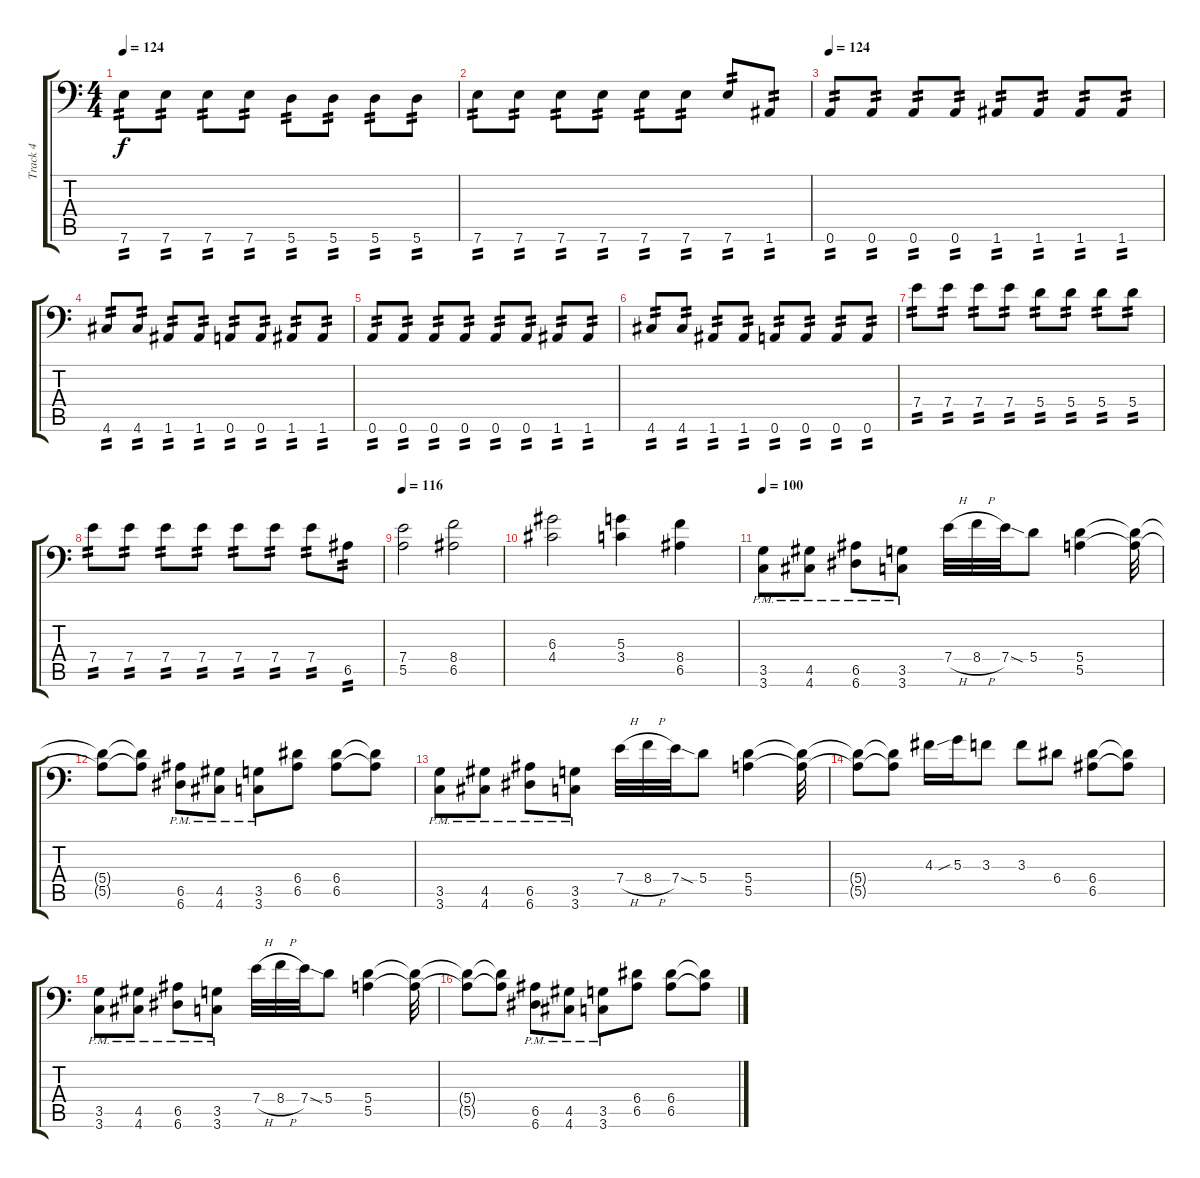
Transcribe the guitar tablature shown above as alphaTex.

\track ("Track 4" "Track 4") {instrument overdrivenguitar}
\staff {score tabs}
\tuning (B3 Gb3 D3 A2 E2 A1) {hide}
\ts (4 4)
\tempo 124
\clef f4
\ks c
7.6.8{tp 2 dy f} 7.6.8{tp 2} 7.6.8{tp 2} 7.6.8{tp 2} 5.6.8{tp 2} 5.6.8{tp 2} 5.6.8{tp 2} 5.6.8{tp 2} |
7.6.8{tp 2} 7.6.8{tp 2} 7.6.8{tp 2} 7.6.8{tp 2} 7.6.8{tp 2} 7.6.8{tp 2} 7.6.8{tp 2} 1.6.8{tp 2} |
\tempo 124
0.6.8{tp 2} 0.6.8{tp 2} 0.6.8{tp 2} 0.6.8{tp 2} 1.6.8{tp 2} 1.6.8{tp 2} 1.6.8{tp 2} 1.6.8{tp 2} |
4.6.8{tp 2} 4.6.8{tp 2} 1.6.8{tp 2} 1.6.8{tp 2} 0.6.8{tp 2} 0.6.8{tp 2} 1.6.8{tp 2} 1.6.8{tp 2} |
0.6.8{tp 2} 0.6.8{tp 2} 0.6.8{tp 2} 0.6.8{tp 2} 0.6.8{tp 2} 0.6.8{tp 2} 1.6.8{tp 2} 1.6.8{tp 2} |
4.6.8{tp 2} 4.6.8{tp 2} 1.6.8{tp 2} 1.6.8{tp 2} 0.6.8{tp 2} 0.6.8{tp 2} 0.6.8{tp 2} 0.6.8{tp 2} |
7.4.8{tp 2} 7.4.8{tp 2} 7.4.8{tp 2} 7.4.8{tp 2} 5.4.8{tp 2} 5.4.8{tp 2} 5.4.8{tp 2} 5.4.8{tp 2} |
7.4.8{tp 2} 7.4.8{tp 2} 7.4.8{tp 2} 7.4.8{tp 2} 7.4.8{tp 2} 7.4.8{tp 2} 7.4.8{tp 2} 6.5.8{tp 2} |
\tempo 116
(7.4 5.5).2 (8.4 6.5).2 |
(6.3 4.4).2 (5.3 3.4).4 (8.4 6.5).4 |
\tempo 116
\tempo 100
(3.5{pm} 3.6{pm}).8 (4.5{pm} 4.6{pm}).8 (6.5{pm} 6.6{pm}).8 (3.5{pm} 3.6{pm}).8 7.4{h}.32 8.4{h}.32 7.4{sod}.32 5.4.8 (5.4 5.5).4 (5.4{t} 5.5{t}).32 |
(5.4{t} 5.5{t}).8 (5.4{t} 5.5{t}).8 (6.5{pm} 6.6{pm}).8 (4.5{pm} 4.6{pm}).8 (3.5{pm} 3.6{pm}).8 (6.4 6.5).8 (6.4 6.5).8 (6.4{t} 6.5{t}).8 |
(3.5{pm} 3.6{pm}).8 (4.5{pm} 4.6{pm}).8 (6.5{pm} 6.6{pm}).8 (3.5{pm} 3.6{pm}).8 7.4{h}.32 8.4{h}.32 7.4{sod}.32 5.4.8 (5.4 5.5).4 (5.4{t} 5.5{t}).32 |
(5.4{t} 5.5{t}).8 (5.4{t} 5.5{t}).8 4.3.16 5.3{sib}.16 3.3.8 3.3.8 6.4.8 (6.4 6.5).8 (6.4{t} 6.5{t}).8 |
(3.5{pm} 3.6{pm}).8 (4.5{pm} 4.6{pm}).8 (6.5{pm} 6.6{pm}).8 (3.5{pm} 3.6{pm}).8 7.4{h}.32 8.4{h}.32 7.4{sod}.32 5.4.8 (5.4 5.5).4 (5.4{t} 5.5{t}).32 |
(5.4{t} 5.5{t}).8 (5.4{t} 5.5{t}).8 (6.5{pm} 6.6{pm}).8 (4.5{pm} 4.6{pm}).8 (3.5{pm} 3.6{pm}).8 (6.4 6.5).8 (6.4 6.5).8 (6.4{t} 6.5{t}).8
